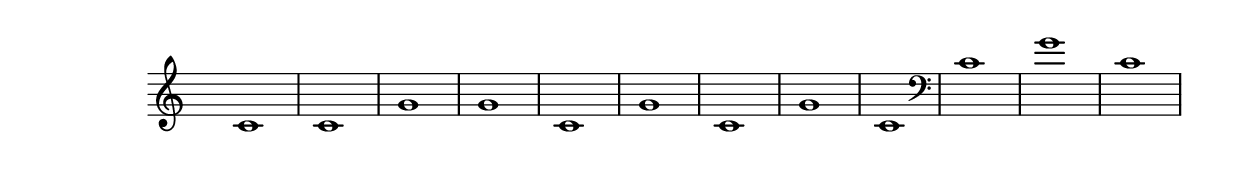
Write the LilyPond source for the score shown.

\version "2.16.0"

%%\header { texidoc="1 - Nota Nova"}

\relative c' {
  \override Staff.TimeSignature #'transparent = ##t
  \override Score.BarNumber #'transparent = ##t
  \override Score.RehearsalMark #'font-size = #-2

  %% CLARINETE
  \tag #'cl {
    c1
  }
  %% FLAUTA
  \tag #'fl {
    c
  }
  %% OBOÉ
  \tag #'ob {
    g'
  }
  %% SAX ALTO
  \tag #'saxa {
    g
  }
  %% SAX TENOR
  \tag #'saxt {
    c,  
  }
  %% SAX GENES
  \tag #'saxg {
    g'
  }
  %% TROMPETE
  \tag #'tpt {
    c, 
  }
  %% TROMPA
  \tag #'tpa {
    g'
  }
  %% TROMPA OP
  \tag #'tpaop {
    c, 
  }
  %% TROMBONE
  \tag #'tbn {
    \clef bass
    c
  }
  %% TUBA MIB
  \tag #'tbamib {
    \clef bass
    g'
  }
  %% TUBA SIB
  \tag #'tbasib {
    \clef bass
    c,
  }

  %% END DOCUMENT
}
